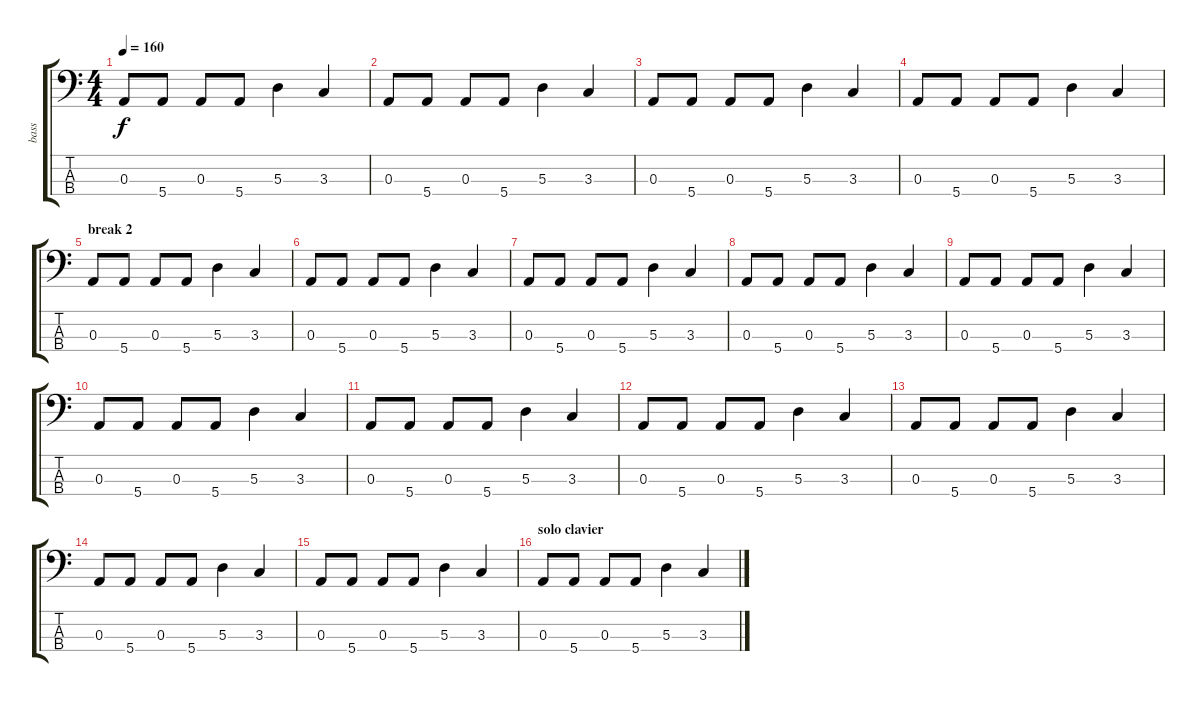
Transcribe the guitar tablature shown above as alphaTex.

\track ("bass" "bass") {instrument electricbassfinger}
\staff {score tabs}
\tuning (G2 D2 A1 E1) {hide}
\ts (4 4)
\tempo 160
\clef f4
\ks c
0.3.8{dy f} 5.4.8 0.3.8 5.4.8 5.3.4 3.3.4 |
0.3.8 5.4.8 0.3.8 5.4.8 5.3.4 3.3.4 |
0.3.8 5.4.8 0.3.8 5.4.8 5.3.4 3.3.4 |
0.3.8 5.4.8 0.3.8 5.4.8 5.3.4 3.3.4 |
\section ("" "break 2")
0.3.8 5.4.8 0.3.8 5.4.8 5.3.4 3.3.4 |
0.3.8 5.4.8 0.3.8 5.4.8 5.3.4 3.3.4 |
0.3.8 5.4.8 0.3.8 5.4.8 5.3.4 3.3.4 |
0.3.8 5.4.8 0.3.8 5.4.8 5.3.4 3.3.4 |
0.3.8 5.4.8 0.3.8 5.4.8 5.3.4 3.3.4 |
0.3.8 5.4.8 0.3.8 5.4.8 5.3.4 3.3.4 |
0.3.8 5.4.8 0.3.8 5.4.8 5.3.4 3.3.4 |
0.3.8 5.4.8 0.3.8 5.4.8 5.3.4 3.3.4 |
0.3.8 5.4.8 0.3.8 5.4.8 5.3.4 3.3.4 |
0.3.8 5.4.8 0.3.8 5.4.8 5.3.4 3.3.4 |
0.3.8 5.4.8 0.3.8 5.4.8 5.3.4 3.3.4 |
\section ("" "solo clavier")
0.3.8 5.4.8 0.3.8 5.4.8 5.3.4 3.3.4
